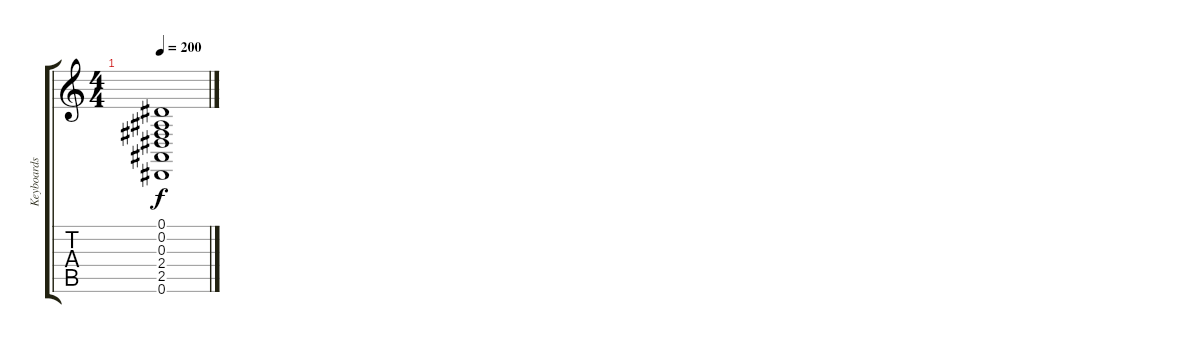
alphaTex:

\track ("Keyboards" "Keyboards") {instrument stringensemble1}
\staff {score tabs}
\tuning (Eb4 Bb3 Gb3 Db3 Ab2 Eb2) {hide}
\ts (4 4)
\tempo 200
\clef g2
\ks c
(0.1{t} 0.2{t} 0.3{t} 2.4{t} 2.5{t} 0.6{t}).1{dy f}
